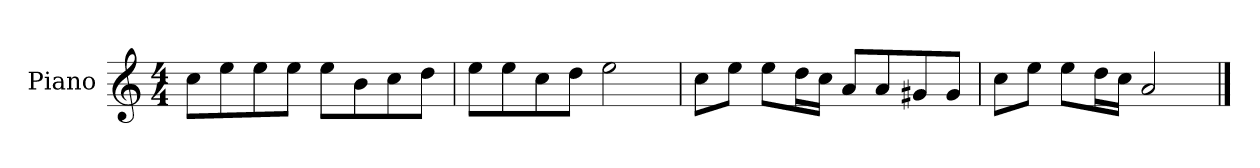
**kern
*part1
*staff1
*I"Piano
*I'P-no
*clefG2
*k[]
*M4/4
*MM90
=1
8cc\L
8ee\
8ee\
8ee\J
8ee\L
8b\
8cc\
8dd\J
=2
8ee\L
8ee\
8cc\
8dd\J
2ee\
=3
8cc\L
8ee\J
8ee\L
16dd\L
16cc\JJ
8a/L
8a/
8g#X/
8g#/J
=4
8cc\L
8ee\J
8ee\L
16dd\L
16cc\JJ
2a/
==
*-
